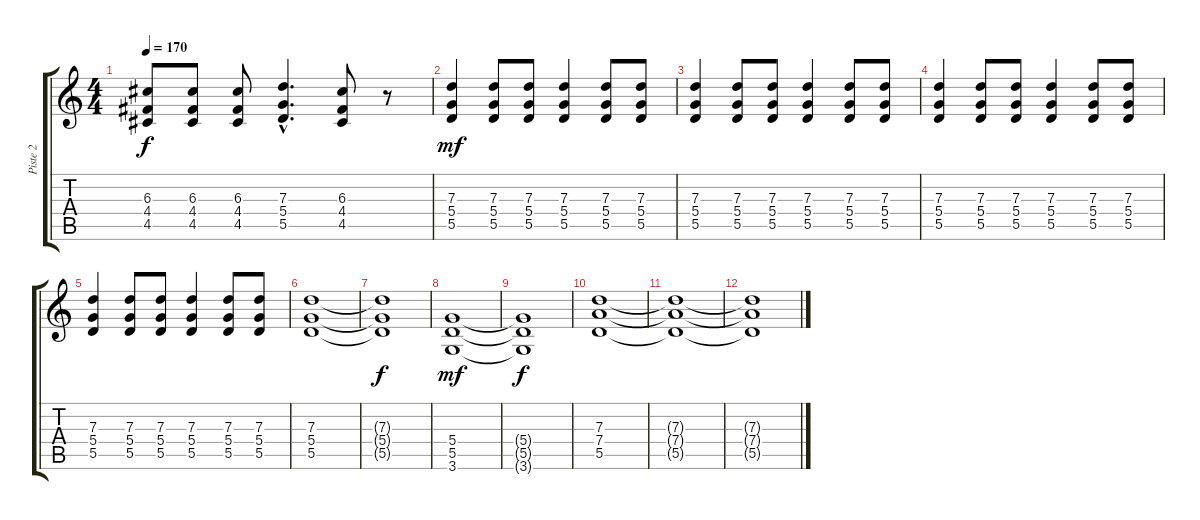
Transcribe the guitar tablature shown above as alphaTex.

\track ("Piste 2" "Piste 2") {instrument distortionguitar}
\staff {score tabs}
\tuning (E4 B3 G3 D3 A2 E2) {hide}
\ts (4 4)
\tempo 170
\clef g2
\ks c
(6.3 4.4 4.5).8{dy f} (6.3 4.4 4.5).8 (6.3 4.4 4.5).8 (7.3{hac} 5.4{hac} 5.5{hac}).4{d} (6.3 4.4 4.5).8 r.8 |
(7.3 5.4 5.5).4{dy mf} (7.3 5.4 5.5).8 (7.3 5.4 5.5).8 (7.3 5.4 5.5).4 (7.3 5.4 5.5).8 (7.3 5.4 5.5).8 |
(7.3 5.4 5.5).4 (7.3 5.4 5.5).8 (7.3 5.4 5.5).8 (7.3 5.4 5.5).4 (7.3 5.4 5.5).8 (7.3 5.4 5.5).8 |
(7.3 5.4 5.5).4 (7.3 5.4 5.5).8 (7.3 5.4 5.5).8 (7.3 5.4 5.5).4 (7.3 5.4 5.5).8 (7.3 5.4 5.5).8 |
(7.3 5.4 5.5).4 (7.3 5.4 5.5).8 (7.3 5.4 5.5).8 (7.3 5.4 5.5).4 (7.3 5.4 5.5).8 (7.3 5.4 5.5).8 |
(7.3 5.4 5.5).1 |
(7.3{t} 5.4{t} 5.5{t}).1{dy f} |
(5.4 5.5 3.6).1{dy mf} |
(5.4{t} 5.5{t} 3.6{t}).1{dy f} |
(7.3 7.4 5.5).1 |
(7.3{t} 7.4{t} 5.5{t}).1 |
(7.3{t} 7.4{t} 5.5{t}).1
